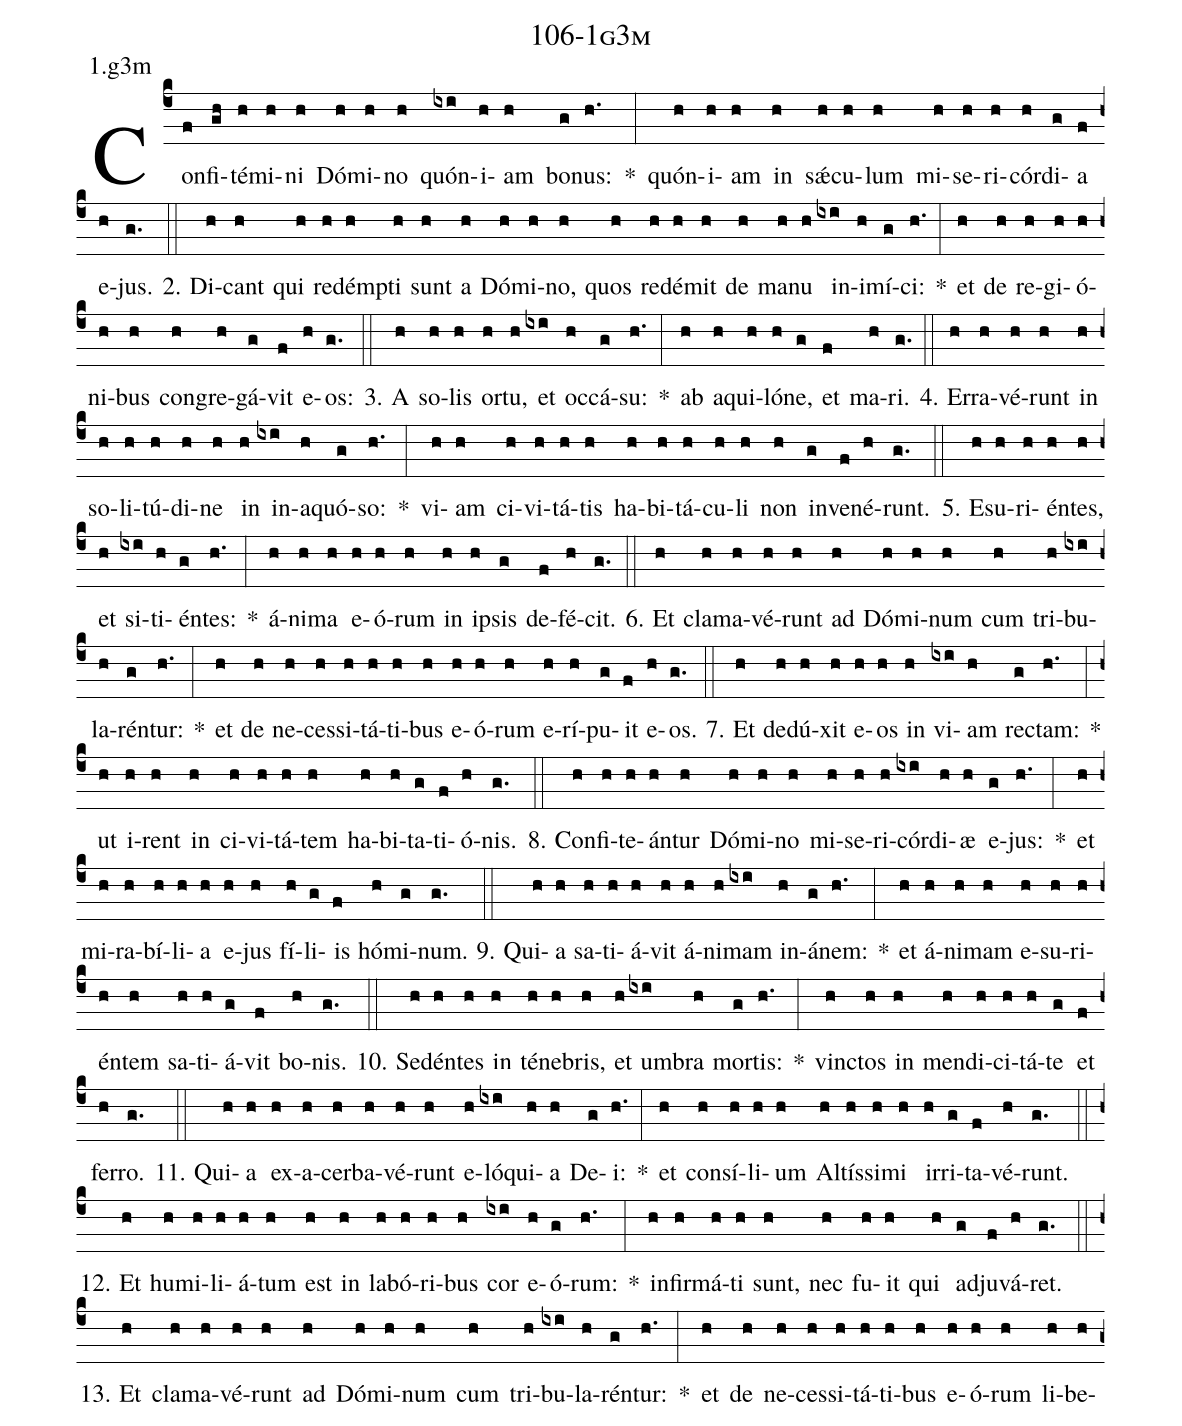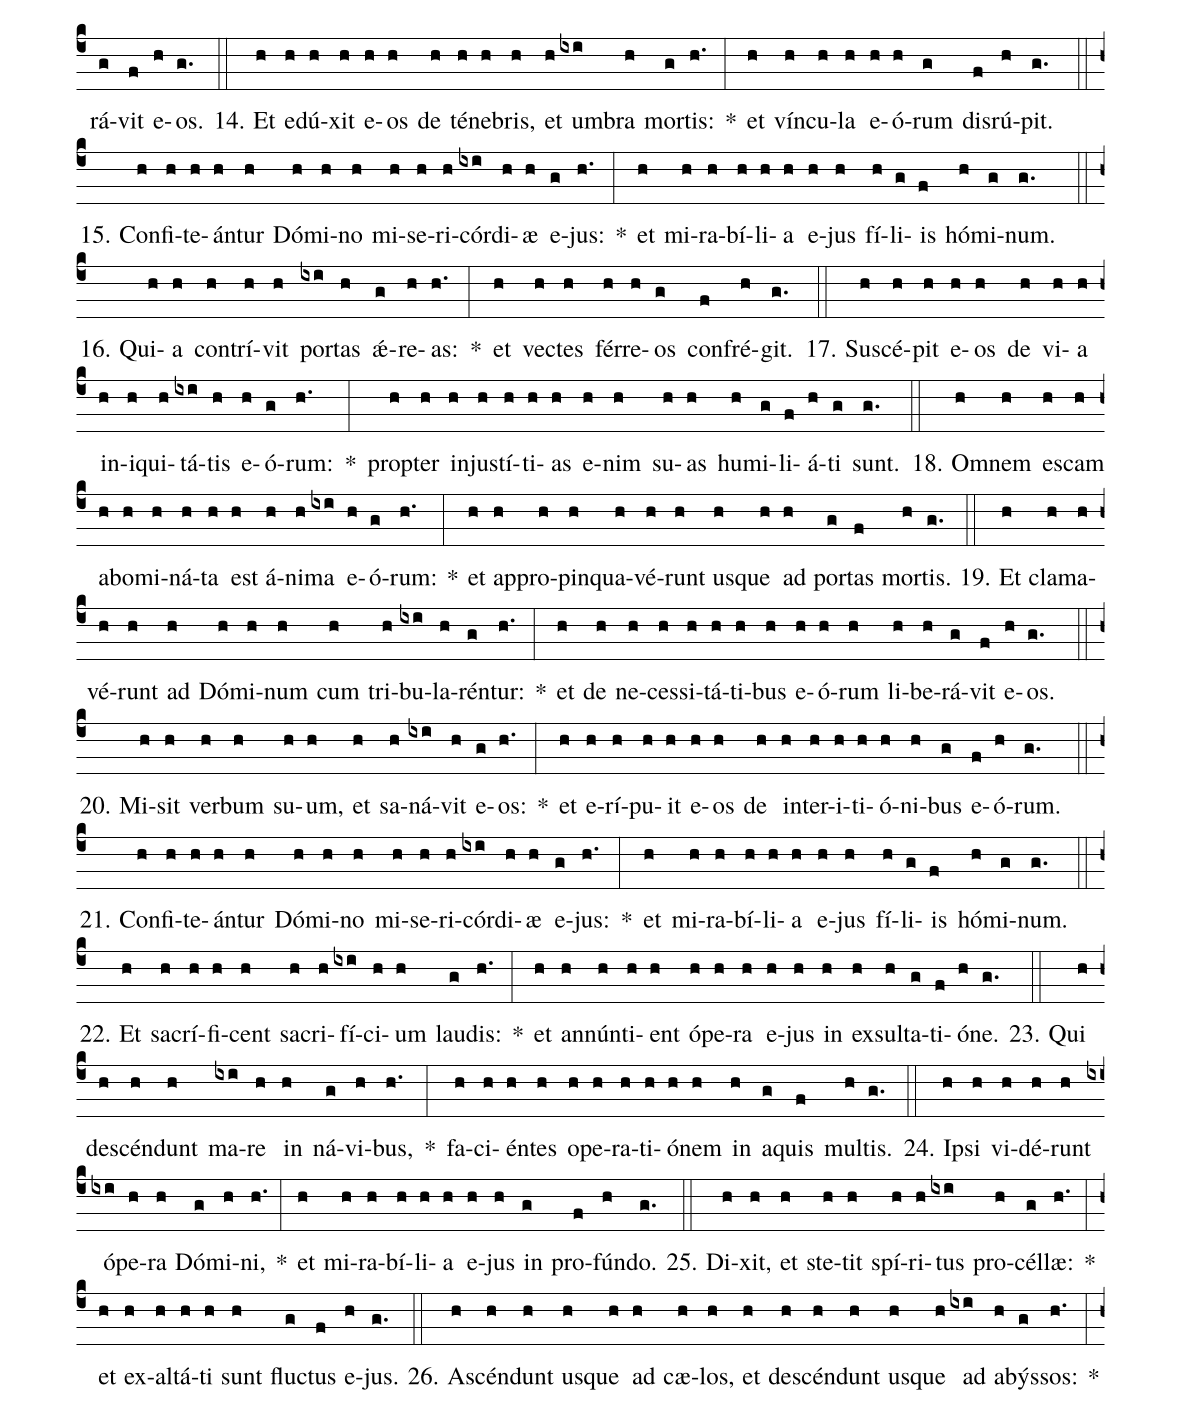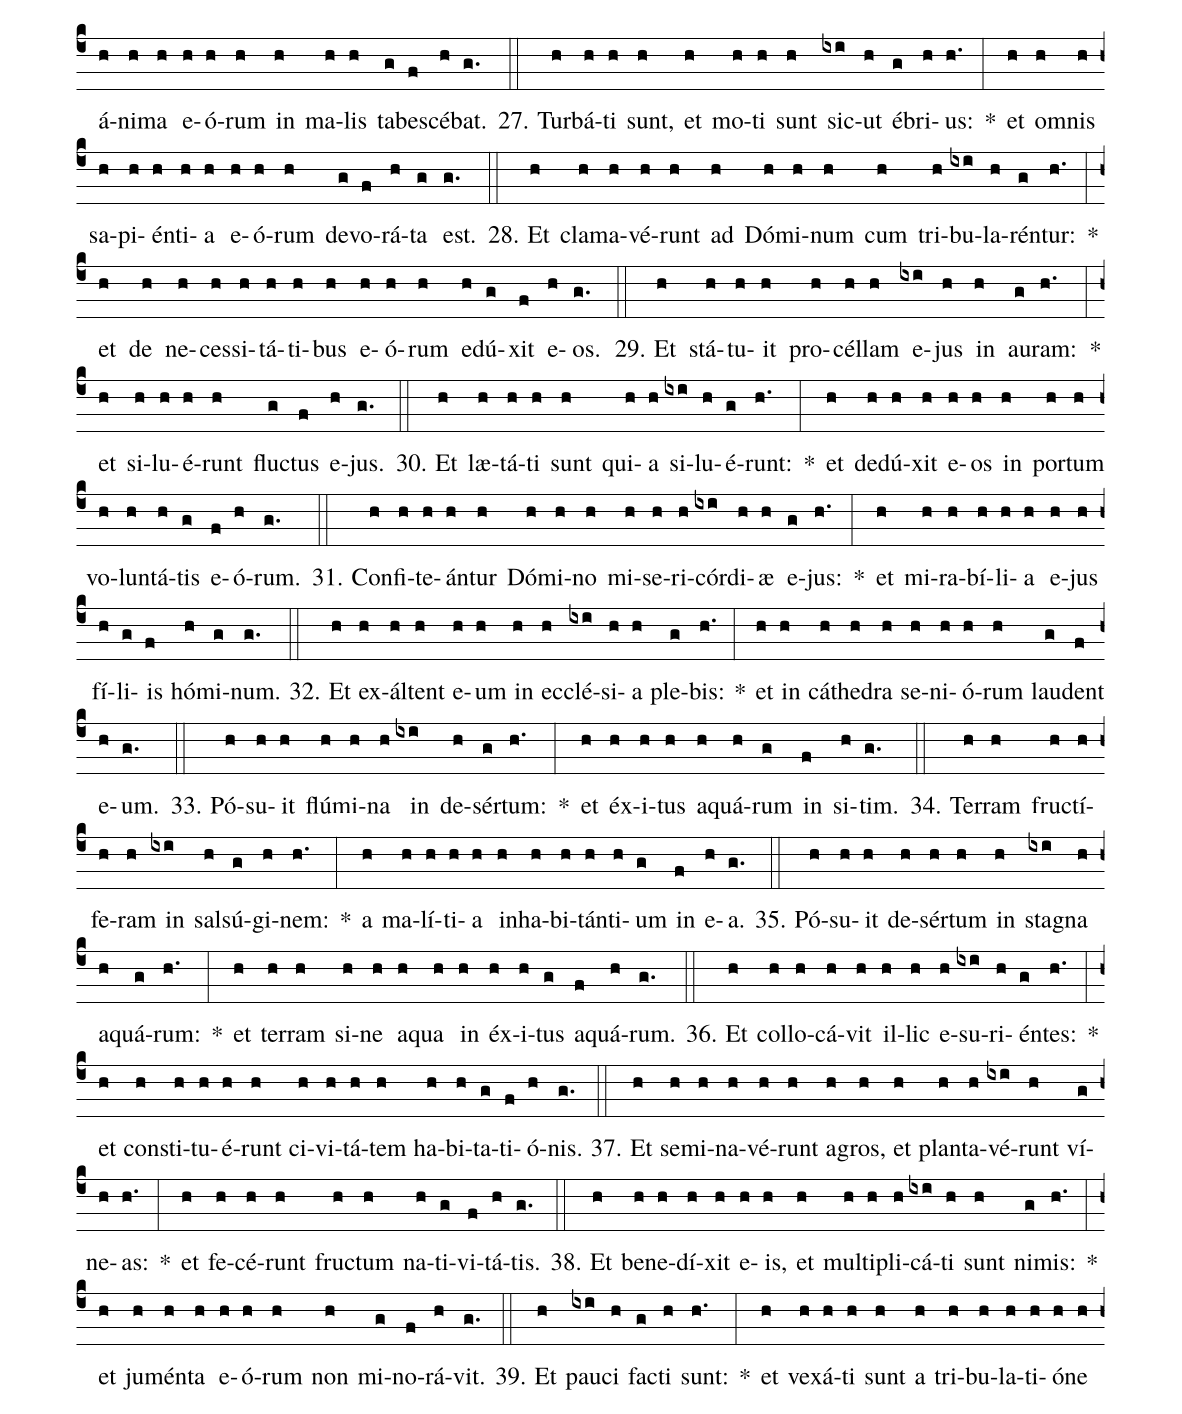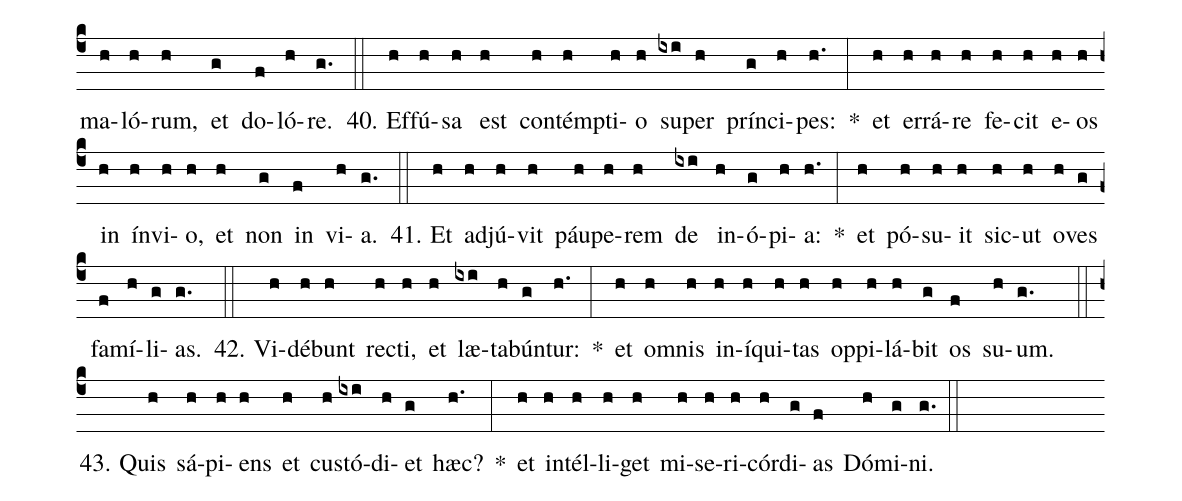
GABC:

name: 106-1g3m;
annotation: 1.g3m;
%%
(c4)Con(f)fi(gh)té(h)mi(h)ni(h) Dó(h)mi(h)no(h) quón(ixi)i(h)am(h) bo(g)nus:(h.) *(:) quón(h)i(h)am(h) in(h) sǽ(h)cu(h)lum(h) mi(h)se(h)ri(h)cór(h)di(g)a(f) e(h)jus.(g.) (::)
2. Di(h)cant(h) qui(h) red(h)émp(h)ti(h) sunt(h) a(h) Dó(h)mi(h)no,(h) quos(h) red(h)é(h)mit(h) de(h) ma(h)nu(h) in(ixi)i(h)mí(g)ci:(h.) *(:) et(h) de(h) re(h)gi(h)ó(h)ni(h)bus(h) con(h)gre(h)gá(g)vit(f) e(h)os:(g.) (::)
3. A(h) so(h)lis(h) or(h)tu,(h) et(ixi) oc(h)cá(g)su:(h.) *(:) ab(h) a(h)qui(h)ló(h)ne,(g) et(f) ma(h)ri.(g.) (::)
4. Er(h)ra(h)vé(h)runt(h) in(h) so(h)li(h)tú(h)di(h)ne(h) in(h) in(ixi)a(h)quó(g)so:(h.) *(:) vi(h)am(h) ci(h)vi(h)tá(h)tis(h) ha(h)bi(h)tá(h)cu(h)li(h) non(h) in(g)ve(f)né(h)runt.(g.) (::)
5. E(h)su(h)ri(h)én(h)tes,(h) et(h) si(ixi)ti(h)én(g)tes:(h.) *(:) á(h)ni(h)ma(h) e(h)ó(h)rum(h) in(h) ip(h)sis(g) de(f)fé(h)cit.(g.) (::)
6. Et(h) cla(h)ma(h)vé(h)runt(h) ad(h) Dó(h)mi(h)num(h) cum(h) tri(h)bu(ixi)la(h)rén(g)tur:(h.) *(:) et(h) de(h) ne(h)ces(h)si(h)tá(h)ti(h)bus(h) e(h)ó(h)rum(h) e(h)rí(h)pu(g)it(f) e(h)os.(g.) (::)
7. Et(h) de(h)dú(h)xit(h) e(h)os(h) in(h) vi(ixi)am(h) rec(g)tam:(h.) *(:) ut(h) i(h)rent(h) in(h) ci(h)vi(h)tá(h)tem(h) ha(h)bi(h)ta(g)ti(f)ó(h)nis.(g.) (::)
8. Con(h)fi(h)te(h)án(h)tur(h) Dó(h)mi(h)no(h) mi(h)se(h)ri(h)cór(ixi)di(h)æ(h) e(g)jus:(h.) *(:) et(h) mi(h)ra(h)bí(h)li(h)a(h) e(h)jus(h) fí(h)li(g)is(f) hó(h)mi(g)num.(g.) (::)
9. Qui(h)a(h) sa(h)ti(h)á(h)vit(h) á(h)ni(h)mam(ixi) in(h)á(g)nem:(h.) *(:) et(h) á(h)ni(h)mam(h) e(h)su(h)ri(h)én(h)tem(h) sa(h)ti(h)á(g)vit(f) bo(h)nis.(g.) (::)
10. Se(h)dén(h)tes(h) in(h) té(h)ne(h)bris,(h) et(h) um(ixi)bra(h) mor(g)tis:(h.) *(:) vinc(h)tos(h) in(h) men(h)di(h)ci(h)tá(h)te(g) et(f) fer(h)ro.(g.) (::)
11. Qui(h)a(h) ex(h)a(h)cer(h)ba(h)vé(h)runt(h) e(h)ló(ixi)qui(h)a(h) De(g)i:(h.) *(:) et(h) con(h)sí(h)li(h)um(h) Al(h)tís(h)si(h)mi(h) ir(h)ri(g)ta(f)vé(h)runt.(g.) (::)
12. Et(h) hu(h)mi(h)li(h)á(h)tum(h) est(h) in(h) la(h)bó(h)ri(h)bus(h) cor(ixi) e(h)ó(g)rum:(h.) *(:) in(h)fir(h)má(h)ti(h) sunt,(h) nec(h) fu(h)it(h) qui(h) ad(g)ju(f)vá(h)ret.(g.) (::)
13. Et(h) cla(h)ma(h)vé(h)runt(h) ad(h) Dó(h)mi(h)num(h) cum(h) tri(h)bu(ixi)la(h)rén(g)tur:(h.) *(:) et(h) de(h) ne(h)ces(h)si(h)tá(h)ti(h)bus(h) e(h)ó(h)rum(h) li(h)be(h)rá(g)vit(f) e(h)os.(g.) (::)
14. Et(h) e(h)dú(h)xit(h) e(h)os(h) de(h) té(h)ne(h)bris,(h) et(h) um(ixi)bra(h) mor(g)tis:(h.) *(:) et(h) vín(h)cu(h)la(h) e(h)ó(h)rum(g) dis(f)rú(h)pit.(g.) (::)
15. Con(h)fi(h)te(h)án(h)tur(h) Dó(h)mi(h)no(h) mi(h)se(h)ri(h)cór(ixi)di(h)æ(h) e(g)jus:(h.) *(:) et(h) mi(h)ra(h)bí(h)li(h)a(h) e(h)jus(h) fí(h)li(g)is(f) hó(h)mi(g)num.(g.) (::)
16. Qui(h)a(h) con(h)trí(h)vit(h) por(ixi)tas(h) ǽ(g)re(h)as:(h.) *(:) et(h) vec(h)tes(h) fér(h)re(h)os(g) con(f)fré(h)git.(g.) (::)
17. Su(h)scé(h)pit(h) e(h)os(h) de(h) vi(h)a(h) in(h)i(h)qui(h)tá(ixi)tis(h) e(h)ó(g)rum:(h.) *(:) prop(h)ter(h) in(h)jus(h)tí(h)ti(h)as(h) e(h)nim(h) su(h)as(h) hu(h)mi(g)li(f)á(h)ti(g) sunt.(g.) (::)
18. Om(h)nem(h) es(h)cam(h) ab(h)o(h)mi(h)ná(h)ta(h) est(h) á(h)ni(h)ma(ixi) e(h)ó(g)rum:(h.) *(:) et(h) ap(h)pro(h)pin(h)qua(h)vé(h)runt(h) us(h)que(h) ad(h) por(g)tas(f) mor(h)tis.(g.) (::)
19. Et(h) cla(h)ma(h)vé(h)runt(h) ad(h) Dó(h)mi(h)num(h) cum(h) tri(h)bu(ixi)la(h)rén(g)tur:(h.) *(:) et(h) de(h) ne(h)ces(h)si(h)tá(h)ti(h)bus(h) e(h)ó(h)rum(h) li(h)be(h)rá(g)vit(f) e(h)os.(g.) (::)
20. Mi(h)sit(h) ver(h)bum(h) su(h)um,(h) et(h) sa(h)ná(ixi)vit(h) e(g)os:(h.) *(:) et(h) e(h)rí(h)pu(h)it(h) e(h)os(h) de(h) in(h)ter(h)i(h)ti(h)ó(h)ni(h)bus(g) e(f)ó(h)rum.(g.) (::)
21. Con(h)fi(h)te(h)án(h)tur(h) Dó(h)mi(h)no(h) mi(h)se(h)ri(h)cór(ixi)di(h)æ(h) e(g)jus:(h.) *(:) et(h) mi(h)ra(h)bí(h)li(h)a(h) e(h)jus(h) fí(h)li(g)is(f) hó(h)mi(g)num.(g.) (::)
22. Et(h) sa(h)crí(h)fi(h)cent(h) sa(h)cri(h)fí(ixi)ci(h)um(h) lau(g)dis:(h.) *(:) et(h) an(h)nún(h)ti(h)ent(h) ó(h)pe(h)ra(h) e(h)jus(h) in(h) ex(h)sul(h)ta(g)ti(f)ó(h)ne.(g.) (::)
23. Qui(h) de(h)scén(h)dunt(h) ma(ixi)re(h) in(h) ná(g)vi(h)bus,(h.) *(:) fa(h)ci(h)én(h)tes(h) o(h)pe(h)ra(h)ti(h)ó(h)nem(h) in(h) a(g)quis(f) mul(h)tis.(g.) (::)
24. Ip(h)si(h) vi(h)dé(h)runt(h) ó(ixi)pe(h)ra(h) Dó(g)mi(h)ni,(h.) *(:) et(h) mi(h)ra(h)bí(h)li(h)a(h) e(h)jus(h) in(g) pro(f)fún(h)do.(g.) (::)
25. Di(h)xit,(h) et(h) ste(h)tit(h) spí(h)ri(h)tus(ixi) pro(h)cél(g)læ:(h.) *(:) et(h) ex(h)al(h)tá(h)ti(h) sunt(h) fluc(g)tus(f) e(h)jus.(g.) (::)
26. A(h)scén(h)dunt(h) us(h)que(h) ad(h) cæ(h)los,(h) et(h) de(h)scén(h)dunt(h) us(h)que(h) ad(ixi) a(h)býs(g)sos:(h.) *(:) á(h)ni(h)ma(h) e(h)ó(h)rum(h) in(h) ma(h)lis(h) ta(g)be(f)scé(h)bat.(g.) (::)
27. Tur(h)bá(h)ti(h) sunt,(h) et(h) mo(h)ti(h) sunt(h) sic(ixi)ut(h) é(g)bri(h)us:(h.) *(:) et(h) om(h)nis(h) sa(h)pi(h)én(h)ti(h)a(h) e(h)ó(h)rum(h) de(g)vo(f)rá(h)ta(g) est.(g.) (::)
28. Et(h) cla(h)ma(h)vé(h)runt(h) ad(h) Dó(h)mi(h)num(h) cum(h) tri(h)bu(ixi)la(h)rén(g)tur:(h.) *(:) et(h) de(h) ne(h)ces(h)si(h)tá(h)ti(h)bus(h) e(h)ó(h)rum(h) e(h)dú(g)xit(f) e(h)os.(g.) (::)
29. Et(h) stá(h)tu(h)it(h) pro(h)cél(h)lam(h) e(ixi)jus(h) in(h) au(g)ram:(h.) *(:) et(h) si(h)lu(h)é(h)runt(h) fluc(g)tus(f) e(h)jus.(g.) (::)
30. Et(h) læ(h)tá(h)ti(h) sunt(h) qui(h)a(h) si(ixi)lu(h)é(g)runt:(h.) *(:) et(h) de(h)dú(h)xit(h) e(h)os(h) in(h) por(h)tum(h) vo(h)lun(h)tá(h)tis(g) e(f)ó(h)rum.(g.) (::)
31. Con(h)fi(h)te(h)án(h)tur(h) Dó(h)mi(h)no(h) mi(h)se(h)ri(h)cór(ixi)di(h)æ(h) e(g)jus:(h.) *(:) et(h) mi(h)ra(h)bí(h)li(h)a(h) e(h)jus(h) fí(h)li(g)is(f) hó(h)mi(g)num.(g.) (::)
32. Et(h) ex(h)ál(h)tent(h) e(h)um(h) in(h) ec(h)clé(ixi)si(h)a(h) ple(g)bis:(h.) *(:) et(h) in(h) cá(h)the(h)dra(h) se(h)ni(h)ó(h)rum(h) lau(g)dent(f) e(h)um.(g.) (::)
33. Pó(h)su(h)it(h) flú(h)mi(h)na(h) in(ixi) de(h)sér(g)tum:(h.) *(:) et(h) éx(h)i(h)tus(h) a(h)quá(h)rum(g) in(f) si(h)tim.(g.) (::)
34. Ter(h)ram(h) fruc(h)tí(h)fe(h)ram(h) in(ixi) sal(h)sú(g)gi(h)nem:(h.) *(:) a(h) ma(h)lí(h)ti(h)a(h) in(h)ha(h)bi(h)tán(h)ti(h)um(g) in(f) e(h)a.(g.) (::)
35. Pó(h)su(h)it(h) de(h)sér(h)tum(h) in(h) sta(ixi)gna(h) a(h)quá(g)rum:(h.) *(:) et(h) ter(h)ram(h) si(h)ne(h) a(h)qua(h) in(h) éx(h)i(h)tus(g) a(f)quá(h)rum.(g.) (::)
36. Et(h) col(h)lo(h)cá(h)vit(h) il(h)lic(h) e(h)su(ixi)ri(h)én(g)tes:(h.) *(:) et(h) con(h)sti(h)tu(h)é(h)runt(h) ci(h)vi(h)tá(h)tem(h) ha(h)bi(h)ta(g)ti(f)ó(h)nis.(g.) (::)
37. Et(h) se(h)mi(h)na(h)vé(h)runt(h) a(h)gros,(h) et(h) plan(h)ta(h)vé(ixi)runt(h) ví(g)ne(h)as:(h.) *(:) et(h) fe(h)cé(h)runt(h) fruc(h)tum(h) na(h)ti(g)vi(f)tá(h)tis.(g.) (::)
38. Et(h) be(h)ne(h)dí(h)xit(h) e(h)is,(h) et(h) mul(h)ti(h)pli(h)cá(ixi)ti(h) sunt(h) ni(g)mis:(h.) *(:) et(h) ju(h)mén(h)ta(h) e(h)ó(h)rum(h) non(h) mi(g)no(f)rá(h)vit.(g.) (::)
39. Et(h) pau(ixi)ci(h) fac(g)ti(h) sunt:(h.) *(:) et(h) ve(h)xá(h)ti(h) sunt(h) a(h) tri(h)bu(h)la(h)ti(h)ó(h)ne(h) ma(h)ló(h)rum,(h) et(g) do(f)ló(h)re.(g.) (::)
40. Ef(h)fú(h)sa(h) est(h) con(h)témp(h)ti(h)o(h) su(ixi)per(h) prín(g)ci(h)pes:(h.) *(:) et(h) er(h)rá(h)re(h) fe(h)cit(h) e(h)os(h) in(h) ín(h)vi(h)o,(h) et(h) non(g) in(f) vi(h)a.(g.) (::)
41. Et(h) ad(h)jú(h)vit(h) páu(h)pe(h)rem(h) de(ixi) in(h)ó(g)pi(h)a:(h.) *(:) et(h) pó(h)su(h)it(h) sic(h)ut(h) o(h)ves(g) fa(f)mí(h)li(g)as.(g.) (::)
42. Vi(h)dé(h)bunt(h) rec(h)ti,(h) et(h) læ(ixi)ta(h)bún(g)tur:(h.) *(:) et(h) om(h)nis(h) in(h)í(h)qui(h)tas(h) op(h)pi(h)lá(h)bit(g) os(f) su(h)um.(g.) (::)
43. Quis(h) sá(h)pi(h)ens(h) et(h) cus(h)tó(ixi)di(h)et(g) hæc?(h.) *(:) et(h) in(h)tél(h)li(h)get(h) mi(h)se(h)ri(h)cór(h)di(g)as(f) Dó(h)mi(g)ni.(g.) (::)
